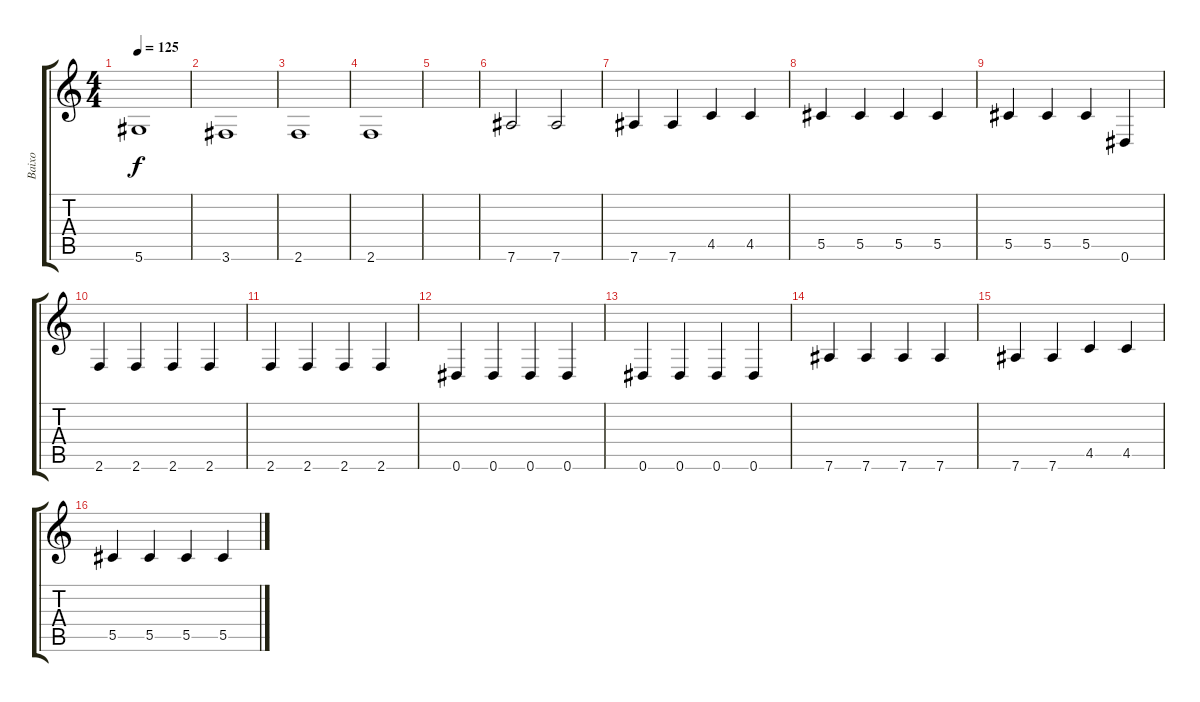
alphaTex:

\track ("Baixo" "Baixo") {instrument electricbassfinger}
\staff {score tabs}
\tuning (Eb4 Bb3 Gb3 Db3 Ab2 Eb2) {hide}
\ts (4 4)
\tempo 125
\clef g2
\ks c
5.6.1{dy f} |
3.6.1 |
2.6.1 |
2.6.1 |
|
7.6.2 7.6.2 |
7.6.4 7.6.4 4.5.4 4.5.4 |
5.5.4 5.5.4 5.5.4 5.5.4 |
5.5.4 5.5.4 5.5.4 0.6.4 |
2.6.4 2.6.4 2.6.4 2.6.4 |
2.6.4 2.6.4 2.6.4 2.6.4 |
0.6.4 0.6.4 0.6.4 0.6.4 |
0.6.4 0.6.4 0.6.4 0.6.4 |
7.6.4 7.6.4 7.6.4 7.6.4 |
7.6.4 7.6.4 4.5.4 4.5.4 |
5.5.4 5.5.4 5.5.4 5.5.4
